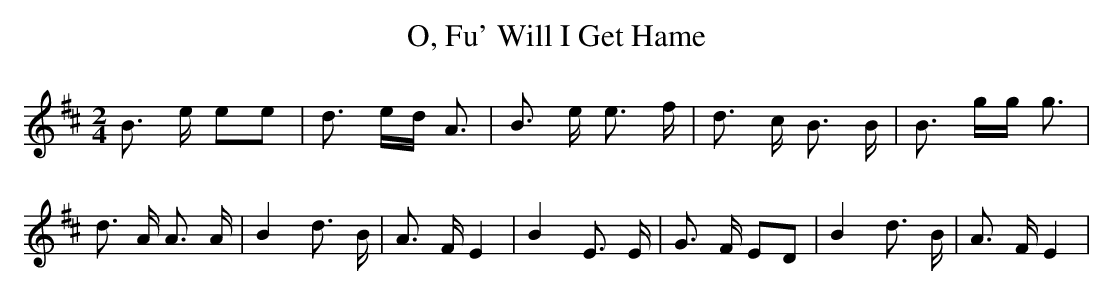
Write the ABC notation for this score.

X:1
T:O, Fu' Will I Get Hame
M:2/4
L:1/8
K:D
 B3/2 e/2 ee| d3/2 e/2d/2 A3/2| B3/2 e/2 e3/2 f/2| d3/2 c/2 B3/2 B/2|\
 B3/2 g/2g/2 g3/2| d3/2 A/2 A3/2 A/2| B2 d3/2 B/2| A3/2 F/2 E2| B2 E3/2 E/2|\
 G3/2 F/2 ED| B2 d3/2 B/2| A3/2 F/2 E2|
